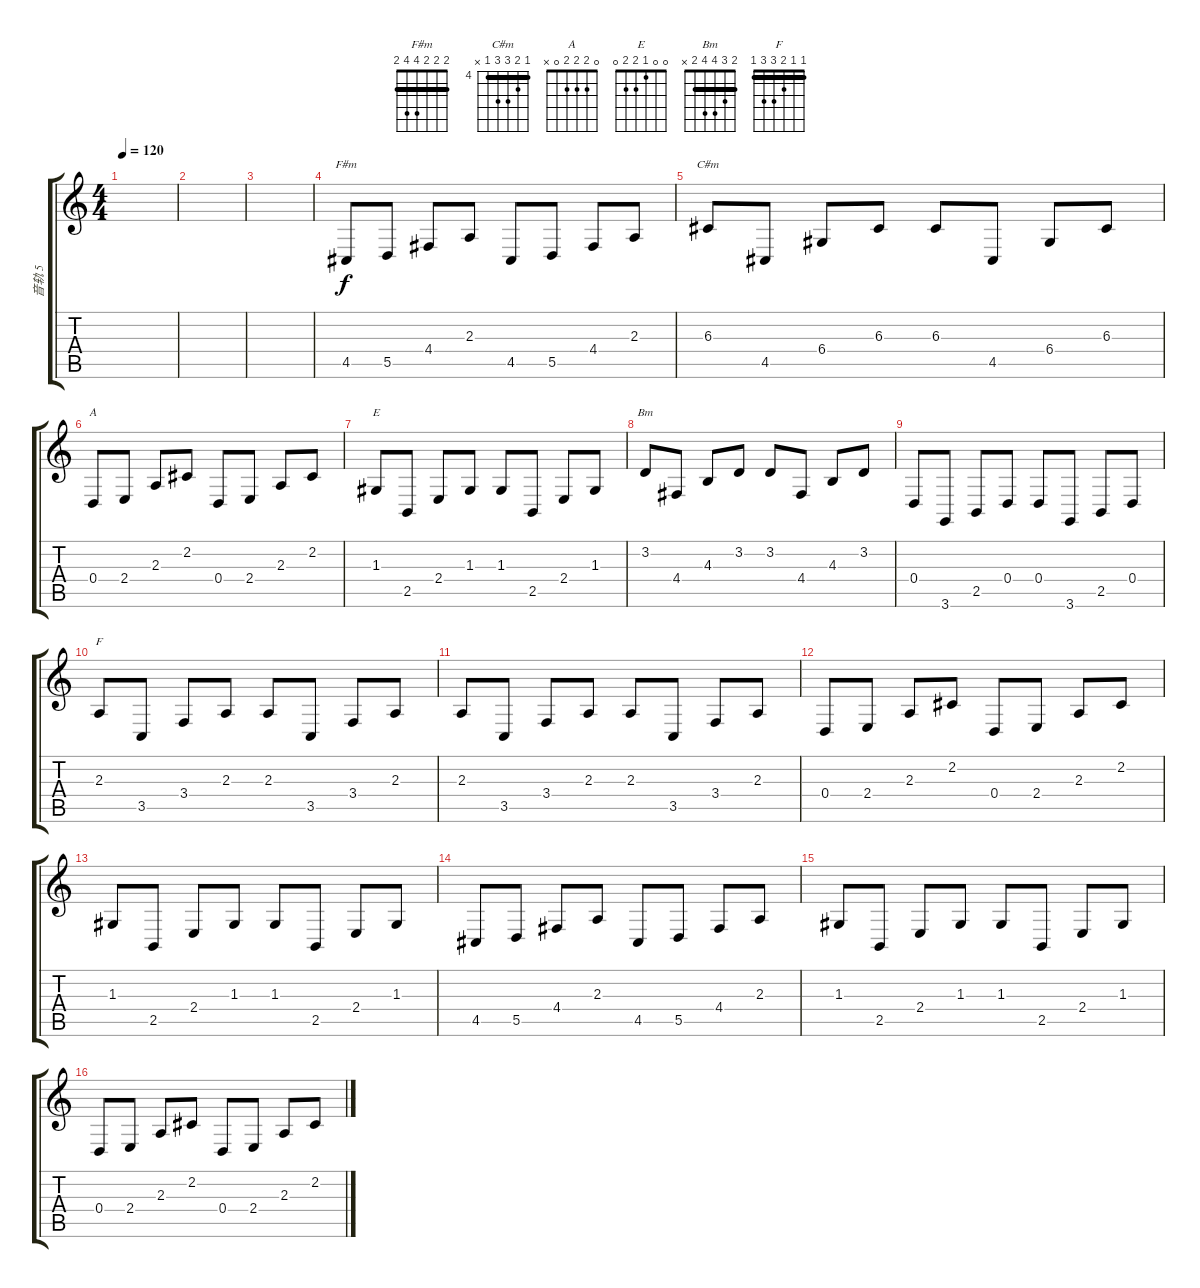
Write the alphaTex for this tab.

\track ("音轨 5" "音轨 5") {instrument acousticgrandpiano}
\staff {score tabs}
\tuning (E4 B3 G3 D3 A2 E2) {hide}
\chord ("F#m" 2 2 2 4 4 2) {barre 2}
\chord ("C#m" 4 5 6 6 4 x) {firstfret 4 barre 4}
\chord ("A" 0 2 2 2 0 x)
\chord ("E" 0 0 1 2 2 0)
\chord ("Bm" 2 3 4 4 2 x) {barre 2}
\chord ("F" 1 1 2 3 3 1) {barre 1}
\ts (4 4)
\tempo 120
\clef g2
\ks c
|
|
|
4.5.8{ch "F#m"} 5.5.8 4.4.8 2.3.8 4.5.8 5.5.8 4.4.8 2.3.8 |
6.3.8{ch "C#m"} 4.5.8 6.4.8 6.3.8 6.3.8 4.5.8 6.4.8 6.3.8 |
0.4.8{ch "A"} 2.4.8 2.3.8 2.2.8 0.4.8 2.4.8 2.3.8 2.2.8 |
1.3.8{ch "E"} 2.5.8 2.4.8 1.3.8 1.3.8 2.5.8 2.4.8 1.3.8 |
3.2.8{ch "Bm"} 4.4.8 4.3.8 3.2.8 3.2.8 4.4.8 4.3.8 3.2.8 |
0.4.8 3.6.8 2.5.8 0.4.8 0.4.8 3.6.8 2.5.8 0.4.8 |
2.3.8{ch "F"} 3.5.8 3.4.8 2.3.8 2.3.8 3.5.8 3.4.8 2.3.8 |
2.3.8 3.5.8 3.4.8 2.3.8 2.3.8 3.5.8 3.4.8 2.3.8 |
0.4.8 2.4.8 2.3.8 2.2.8 0.4.8 2.4.8 2.3.8 2.2.8 |
1.3.8 2.5.8 2.4.8 1.3.8 1.3.8 2.5.8 2.4.8 1.3.8 |
4.5.8 5.5.8 4.4.8 2.3.8 4.5.8 5.5.8 4.4.8 2.3.8 |
1.3.8 2.5.8 2.4.8 1.3.8 1.3.8 2.5.8 2.4.8 1.3.8 |
0.4.8 2.4.8 2.3.8 2.2.8 0.4.8 2.4.8 2.3.8 2.2.8
